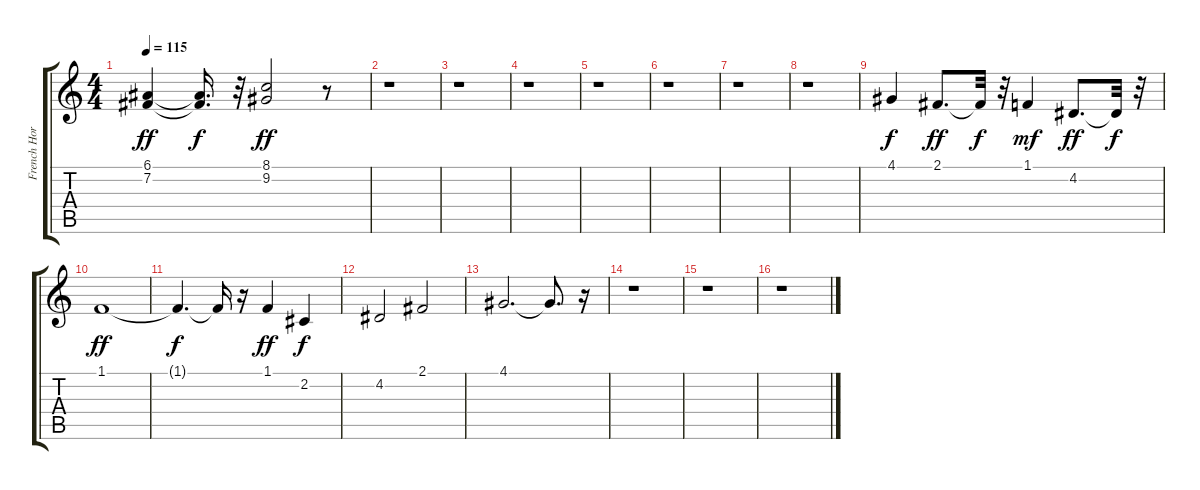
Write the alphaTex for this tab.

\track ("French Horn" "French Hor") {instrument frenchhorn}
\staff {score tabs}
\tuning (E4 B3 G3 D3 A2 E2) {hide}
\ts (4 4)
\tempo 115
\clef g2
\ks c
(6.1 7.2).4{dy ff} (6.1{t} 7.2{t}).16{d dy f} r.32 (8.1 9.2).2{dy ff} r.8 |
r.1 |
r.1 |
r.1 |
r.1 |
r.1 |
r.1 |
r.1 |
4.1.4{dy f} 2.1.8{d dy ff} 2.1{t}.32{dy f} r.32 1.1.4{dy mf} 4.2.8{d dy ff} 4.2{t}.32{dy f} r.32 |
1.1.1{dy ff} |
1.1{t}.4{d dy f} 1.1{t}.16 r.16 1.1.4{dy ff} 2.2.4{dy f} |
4.2.2 2.1.2 |
4.1.2{d} 4.1{t}.8{d} r.16 |
r.1 |
r.1 |
r.1
